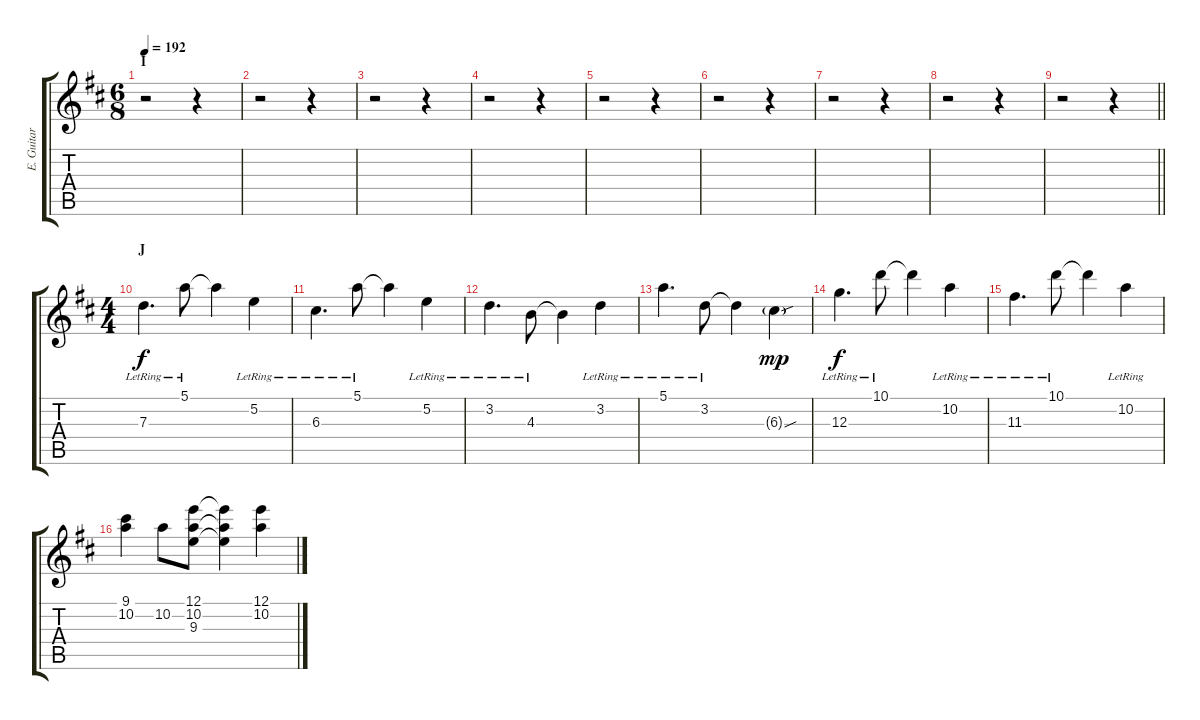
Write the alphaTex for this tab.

\track ("E. Guitar I" "E. Guitar ") {instrument overdrivenguitar}
\staff {score tabs}
\tuning (E4 B3 G3 D3 A2 E2) {hide}
\ts (6 8)
\section ("" "I")
\tempo 192
\clef g2
\ks d
r.2{dy f} r.4 |
r.2 r.4 |
r.2 r.4 |
r.2 r.4 |
r.2 r.4 |
r.2 r.4 |
r.2 r.4 |
r.2 r.4 |
\barLineRight lightlight
r.2 r.4 |
\ts (4 4)
\section ("" "J")
7.3{lr}.4{d} 5.1{lr}.8 5.1{t}.4 5.2{lr}.4 |
6.3{lr}.4{d} 5.1{lr}.8 5.1{t}.4 5.2{lr}.4 |
3.2{lr}.4{d} 4.3{lr}.8 4.3{t}.4 3.2{lr}.4 |
5.1{lr}.4{d} 3.2{lr}.8 3.2{t}.4 6.3{sou g}.4{dy mp} |
12.3{lr}.4{d dy f} 10.1{lr}.8 10.1{t}.4 10.2{lr}.4 |
11.3{lr}.4{d} 10.1{lr}.8 10.1{t}.4 10.2{lr}.4 |
(9.1 10.2).4 10.2.8 (12.1 10.2 9.3).8 (12.1{t} 10.2{t} 9.3{t}).4 (12.1 10.2).4
